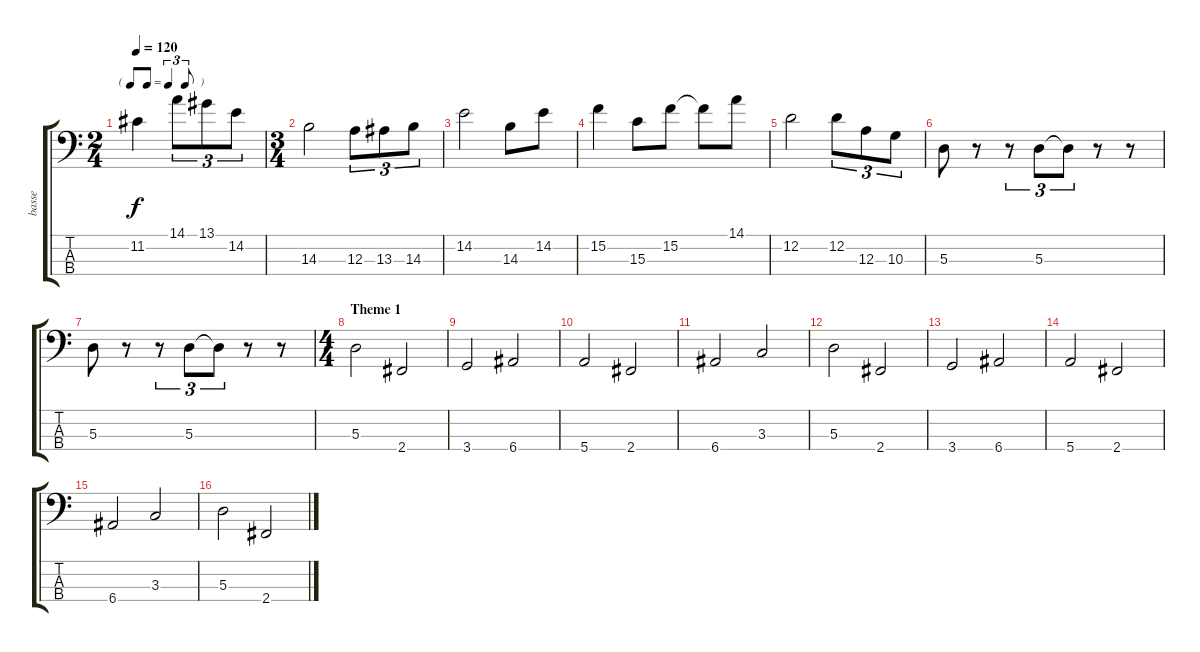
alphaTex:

\track ("basse" "basse") {instrument electricbassfinger}
\staff {score tabs}
\tuning (G2 D2 A1 E1) {hide}
\ts (2 4)
\tf triplet8th
\tempo 120
\clef f4
\ks c
11.2.4{dy f} 14.1.8{tu (3 2)} 13.1.8{tu (3 2)} 14.2.8{tu (3 2)} |
\ts (3 4)
14.3.2 12.3.8{tu (3 2)} 13.3.8{tu (3 2)} 14.3.8{tu (3 2)} |
14.2.2 14.3.8 14.2.8 |
15.2.4 15.3.8 15.2.8 15.2{t}.8 14.1.8 |
12.2.2 12.2.8{tu (3 2)} 12.3.8{tu (3 2)} 10.3.8{tu (3 2)} |
5.3.8 r.8 r.8{tu (3 2)} 5.3.8{tu (3 2)} 5.3{t}.8{tu (3 2)} r.8 r.8 |
5.3.8 r.8 r.8{tu (3 2)} 5.3.8{tu (3 2)} 5.3{t}.8{tu (3 2)} r.8 r.8 |
\ts (4 4)
\section ("" "Theme 1")
5.3.2 2.4.2 |
3.4.2 6.4.2 |
5.4.2 2.4.2 |
6.4.2 3.3.2 |
5.3.2 2.4.2 |
3.4.2 6.4.2 |
5.4.2 2.4.2 |
6.4.2 3.3.2 |
5.3.2 2.4.2
